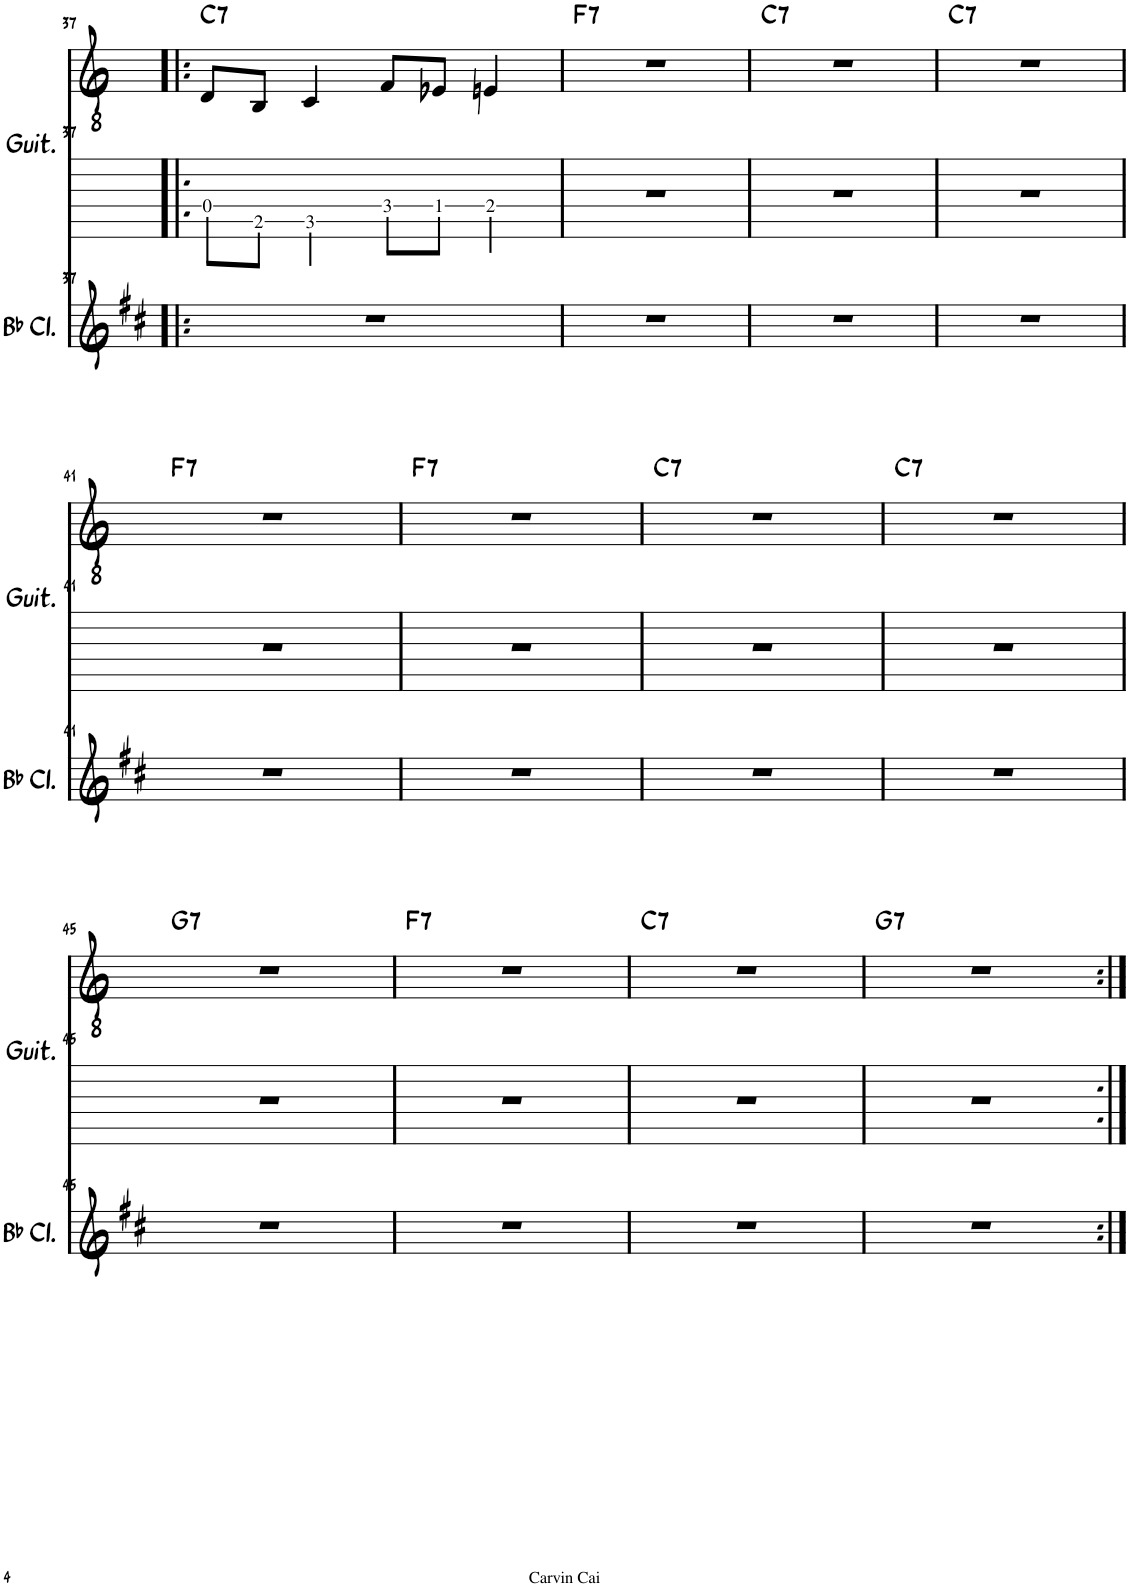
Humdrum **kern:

**kern	**kern	**kern	**harte
*part2	*part1	*part1	*part1
*staff3	*staff2	*staff1	*
*I"降B调单簧管	*I"原音吉他	*	*
!!LO:PB:g=z
*clefG2	*	*clefGv2	*
*Trd1c2	*	*	*
*k[f#c#]	*k[]	*k[]	*
*M4/4	*M4/4	*M4/4	*
=37!|:	=37!|:	=37!|:	=37!|:
!	!	!	!LO:H:kt=7
1r	8D\L	8D/L	C:7
.	8BB\J	8BB/J	.
.	4C\	4C/	.
.	8F\L	8F/L	.
.	8E-\J	8E-X/J	.
.	4E\	4En/	.
=38	=38	=38	=38
!	!	!	!LO:H:kt=7
1r	1r	1r	F:7
=39	=39	=39	=39
!	!	!	!LO:H:kt=7
1r	1r	1r	C:7
=40	=40	=40	=40
!	!	!	!LO:H:kt=7
1r	1r	1r	C:7
!!LO:LB:g=z
=41	=41	=41	=41
!	!	!	!LO:H:kt=7
1r	1r	1r	F:7
=42	=42	=42	=42
!	!	!	!LO:H:kt=7
1r	1r	1r	F:7
=43	=43	=43	=43
!	!	!	!LO:H:kt=7
1r	1r	1r	C:7
=44	=44	=44	=44
!	!	!	!LO:H:kt=7
1r	1r	1r	C:7
!!LO:LB:g=z
=45	=45	=45	=45
!	!	!	!LO:H:kt=7
1r	1r	1r	G:7
=46	=46	=46	=46
!	!	!	!LO:H:kt=7
1r	1r	1r	F:7
=47	=47	=47	=47
!	!	!	!LO:H:kt=7
1r	1r	1r	C:7
=48	=48	=48	=48
!	!	!	!LO:H:kt=7
1r	1r	1r	G:7
=:|!	=:|!	=:|!	=:|!
*-	*-	*-	*-
